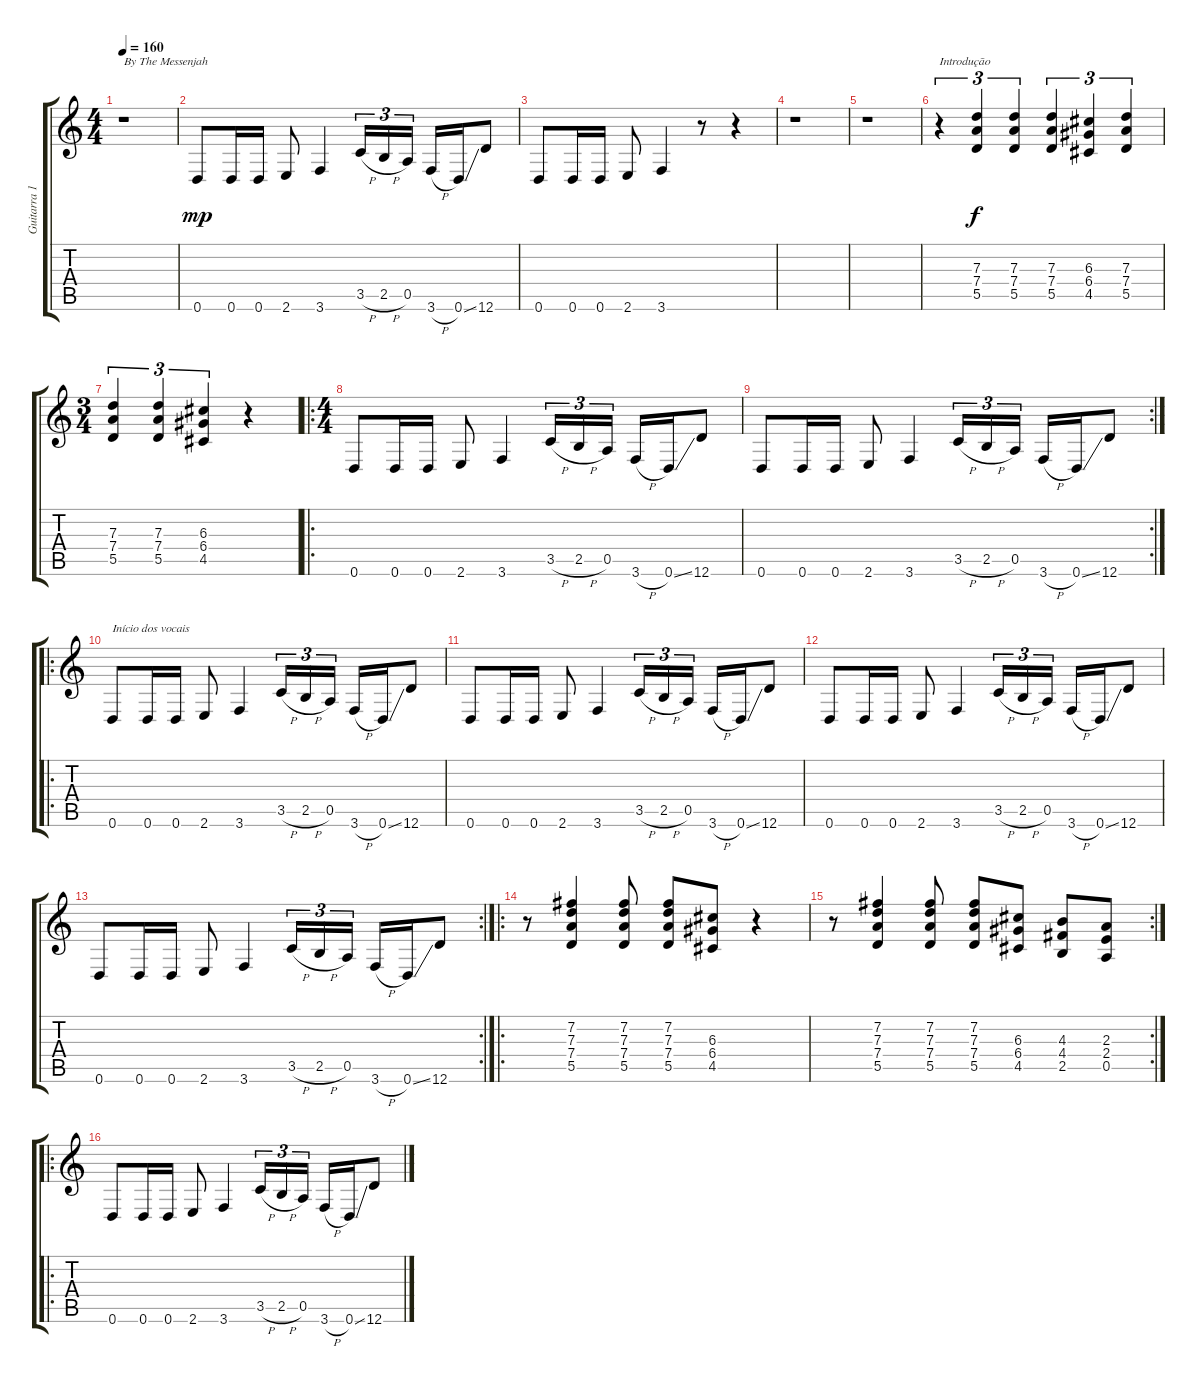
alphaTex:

\track ("Guitarra 1" "Guitarra 1") {instrument overdrivenguitar}
\staff {score tabs}
\tuning (E4 B3 G3 D3 A2 D2) {hide}
\ts (4 4)
\tempo 160
\clef g2
\ks c
r.1{txt "By The Messenjah" dy mp instrument overdrivenguitar} |
0.6.8 0.6.16 0.6.16 2.6.8 3.6.4 3.5{h}.16{tu (3 2)} 2.5{h}.16{tu (3 2)} 0.5.16{tu (3 2)} 3.6{h}.16 0.6{ss}.16 12.6.8 |
0.6.8 0.6.16 0.6.16 2.6.8 3.6.4 r.8 r.4 |
r.1 |
r.1 |
r.4{tu (3 2) txt "Introdução"} (7.3 7.4 5.5).4{tu (3 2) dy f} (7.3 7.4 5.5).4{tu (3 2)} (7.3 7.4 5.5).4{tu (3 2)} (6.3 6.4 4.5).4{tu (3 2)} (7.3 7.4 5.5).4{tu (3 2)} |
\ts (3 4)
(7.3 7.4 5.5).4{tu (3 2)} (7.3 7.4 5.5).4{tu (3 2)} (6.3 6.4 4.5).4{tu (3 2)} r.4 |
\ro
\ts (4 4)
0.6.8 0.6.16 0.6.16 2.6.8 3.6.4 3.5{h}.16{tu (3 2)} 2.5{h}.16{tu (3 2)} 0.5.16{tu (3 2)} 3.6{h}.16 0.6{ss}.16 12.6.8 |
\rc 2
0.6.8 0.6.16 0.6.16 2.6.8 3.6.4 3.5{h}.16{tu (3 2)} 2.5{h}.16{tu (3 2)} 0.5.16{tu (3 2)} 3.6{h}.16 0.6{ss}.16 12.6.8 |
\ro
0.6.8{txt "Início dos vocais"} 0.6.16 0.6.16 2.6.8 3.6.4 3.5{h}.16{tu (3 2)} 2.5{h}.16{tu (3 2)} 0.5.16{tu (3 2)} 3.6{h}.16 0.6{ss}.16 12.6.8 |
0.6.8 0.6.16 0.6.16 2.6.8 3.6.4 3.5{h}.16{tu (3 2)} 2.5{h}.16{tu (3 2)} 0.5.16{tu (3 2)} 3.6{h}.16 0.6{ss}.16 12.6.8 |
0.6.8 0.6.16 0.6.16 2.6.8 3.6.4 3.5{h}.16{tu (3 2)} 2.5{h}.16{tu (3 2)} 0.5.16{tu (3 2)} 3.6{h}.16 0.6{ss}.16 12.6.8 |
\rc 2
0.6.8 0.6.16 0.6.16 2.6.8 3.6.4 3.5{h}.16{tu (3 2)} 2.5{h}.16{tu (3 2)} 0.5.16{tu (3 2)} 3.6{h}.16 0.6{ss}.16 12.6.8 |
\ro
r.8 (7.2 7.3 7.4 5.5).4 (7.2 7.3 7.4 5.5).8 (7.2 7.3 7.4 5.5).8 (6.3 6.4 4.5).8 r.4 |
\rc 2
r.8 (7.2 7.3 7.4 5.5).4 (7.2 7.3 7.4 5.5).8 (7.2 7.3 7.4 5.5).8 (6.3 6.4 4.5).8 (4.3 4.4 2.5).8 (2.3 2.4 0.5).8 |
\ro
0.6.8 0.6.16 0.6.16 2.6.8 3.6.4 3.5{h}.16{tu (3 2)} 2.5{h}.16{tu (3 2)} 0.5.16{tu (3 2)} 3.6{h}.16 0.6{ss}.16 12.6.8
